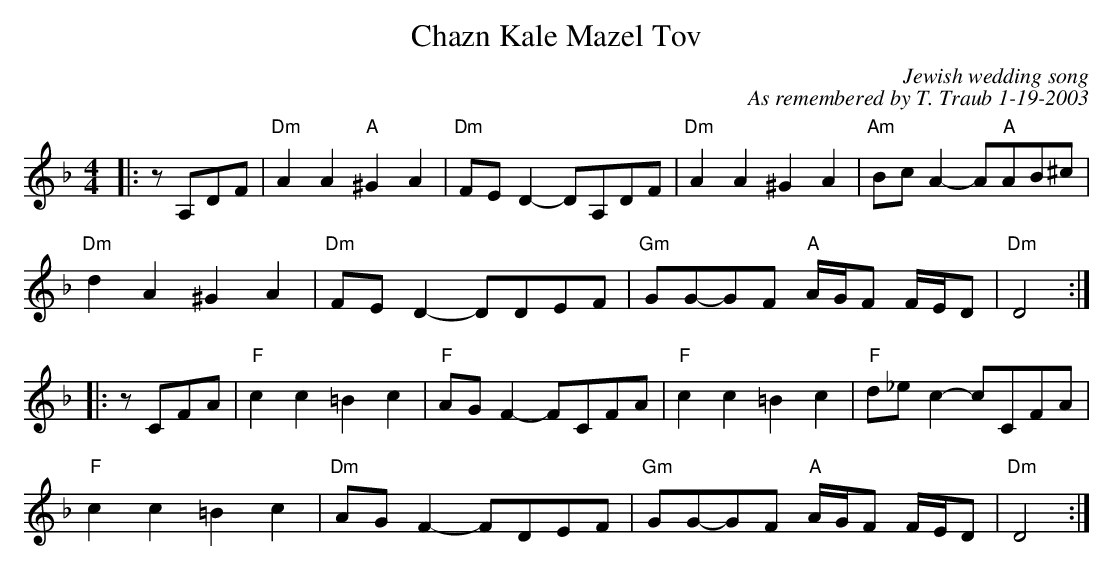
X:1
T:Chazn Kale Mazel Tov
C:Jewish wedding song
C:As remembered by T. Traub 1-19-2003
M:4/4
K:Dm
L: 1/8
|:z A,DF|"Dm"A2 A2 "A"^G2 A2|"Dm"FE D2-DA,DF|"Dm"A2 A2 ^G2 A2|"Am"Bc A2-A"A"AB^c|
"Dm"d2 A2 ^G2 A2|"Dm"FE D2-DDEF|"Gm"GG-GF "A"A/G/F F/E/D| "Dm"D4 :|
|:z CFA|"F"c2 c2 =B2 c2|"F"AGF2-FCFA|"F"c2 c2 =B2 c2|"F"d_ec2-cCFA|
"F"c2 c2 =B2 c2|"Dm"AGF2-FDEF|"Gm"GG-GF "A"A/G/F F/E/D| "Dm"D4 :|
